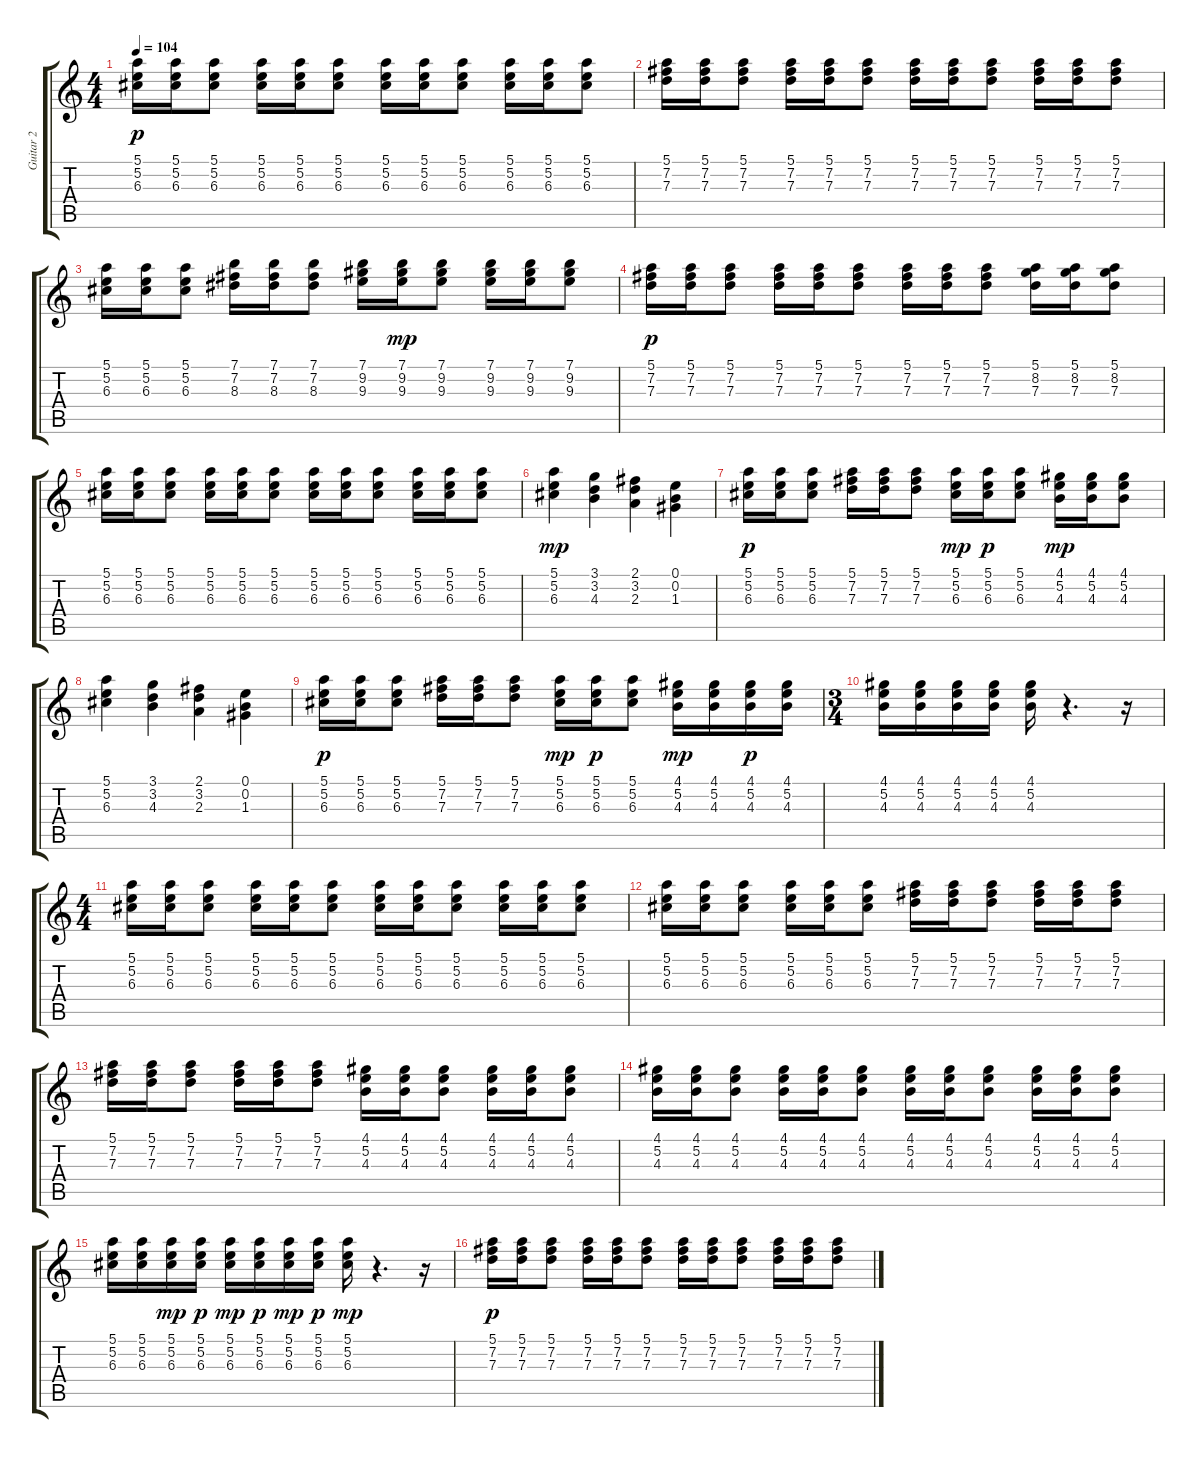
\track ("Guitar 2" "Guitar 2") {instrument acousticguitarsteel}
\staff {score tabs}
\tuning (E4 B3 G3 D3 A2 E2) {hide}
\ts (4 4)
\tempo 104
\clef g2
\ks c
(5.1 5.2 6.3).16{dy p} (5.1 5.2 6.3).16 (5.1 5.2 6.3).8 (5.1 5.2 6.3).16 (5.1 5.2 6.3).16 (5.1 5.2 6.3).8 (5.1 5.2 6.3).16 (5.1 5.2 6.3).16 (5.1 5.2 6.3).8 (5.1 5.2 6.3).16 (5.1 5.2 6.3).16 (5.1 5.2 6.3).8 |
(5.1 7.2 7.3).16 (5.1 7.2 7.3).16 (5.1 7.2 7.3).8 (5.1 7.2 7.3).16 (5.1 7.2 7.3).16 (5.1 7.2 7.3).8 (5.1 7.2 7.3).16 (5.1 7.2 7.3).16 (5.1 7.2 7.3).8 (5.1 7.2 7.3).16 (5.1 7.2 7.3).16 (5.1 7.2 7.3).8 |
(5.1 5.2 6.3).16 (5.1 5.2 6.3).16 (5.1 5.2 6.3).8 (7.1 7.2 8.3).16 (7.1 7.2 8.3).16 (7.1 7.2 8.3).8 (7.1 9.2 9.3).16 (7.1 9.2 9.3).16{dy mp} (7.1 9.2 9.3).8 (7.1 9.2 9.3).16 (7.1 9.2 9.3).16 (7.1 9.2 9.3).8 |
(5.1 7.2 7.3).16{dy p} (5.1 7.2 7.3).16 (5.1 7.2 7.3).8 (5.1 7.2 7.3).16 (5.1 7.2 7.3).16 (5.1 7.2 7.3).8 (5.1 7.2 7.3).16 (5.1 7.2 7.3).16 (5.1 7.2 7.3).8 (5.1 8.2 7.3).16 (5.1 8.2 7.3).16 (5.1 8.2 7.3).8 |
(5.1 5.2 6.3).16 (5.1 5.2 6.3).16 (5.1 5.2 6.3).8 (5.1 5.2 6.3).16 (5.1 5.2 6.3).16 (5.1 5.2 6.3).8 (5.1 5.2 6.3).16 (5.1 5.2 6.3).16 (5.1 5.2 6.3).8 (5.1 5.2 6.3).16 (5.1 5.2 6.3).16 (5.1 5.2 6.3).8 |
(5.1 5.2 6.3).4{dy mp} (3.1 3.2 4.3).4 (2.1 3.2 2.3).4 (0.1 0.2 1.3).4 |
(5.1 5.2 6.3).16{dy p} (5.1 5.2 6.3).16 (5.1 5.2 6.3).8 (5.1 7.2 7.3).16 (5.1 7.2 7.3).16 (5.1 7.2 7.3).8 (5.1 5.2 6.3).16{dy mp} (5.1 5.2 6.3).16{dy p} (5.1 5.2 6.3).8 (4.1 5.2 4.3).16{dy mp} (4.1 5.2 4.3).16 (4.1 5.2 4.3).8 |
(5.1 5.2 6.3).4 (3.1 3.2 4.3).4 (2.1 3.2 2.3).4 (0.1 0.2 1.3).4 |
(5.1 5.2 6.3).16{dy p} (5.1 5.2 6.3).16 (5.1 5.2 6.3).8 (5.1 7.2 7.3).16 (5.1 7.2 7.3).16 (5.1 7.2 7.3).8 (5.1 5.2 6.3).16{dy mp} (5.1 5.2 6.3).16{dy p} (5.1 5.2 6.3).8 (4.1 5.2 4.3).16{dy mp} (4.1 5.2 4.3).16 (4.1 5.2 4.3).16{dy p} (4.1 5.2 4.3).16 |
\ts (3 4)
(4.1 5.2 4.3).16 (4.1 5.2 4.3).16 (4.1 5.2 4.3).16 (4.1 5.2 4.3).16 (4.1 5.2 4.3).16 r.4{d} r.16 |
\ts (4 4)
(5.1 5.2 6.3).16 (5.1 5.2 6.3).16 (5.1 5.2 6.3).8 (5.1 5.2 6.3).16 (5.1 5.2 6.3).16 (5.1 5.2 6.3).8 (5.1 5.2 6.3).16 (5.1 5.2 6.3).16 (5.1 5.2 6.3).8 (5.1 5.2 6.3).16 (5.1 5.2 6.3).16 (5.1 5.2 6.3).8 |
(5.1 5.2 6.3).16 (5.1 5.2 6.3).16 (5.1 5.2 6.3).8 (5.1 5.2 6.3).16 (5.1 5.2 6.3).16 (5.1 5.2 6.3).8 (5.1 7.2 7.3).16 (5.1 7.2 7.3).16 (5.1 7.2 7.3).8 (5.1 7.2 7.3).16 (5.1 7.2 7.3).16 (5.1 7.2 7.3).8 |
(5.1 7.2 7.3).16 (5.1 7.2 7.3).16 (5.1 7.2 7.3).8 (5.1 7.2 7.3).16 (5.1 7.2 7.3).16 (5.1 7.2 7.3).8 (4.1 5.2 4.3).16 (4.1 5.2 4.3).16 (4.1 5.2 4.3).8 (4.1 5.2 4.3).16 (4.1 5.2 4.3).16 (4.1 5.2 4.3).8 |
(4.1 5.2 4.3).16 (4.1 5.2 4.3).16 (4.1 5.2 4.3).8 (4.1 5.2 4.3).16 (4.1 5.2 4.3).16 (4.1 5.2 4.3).8 (4.1 5.2 4.3).16 (4.1 5.2 4.3).16 (4.1 5.2 4.3).8 (4.1 5.2 4.3).16 (4.1 5.2 4.3).16 (4.1 5.2 4.3).8 |
(5.1 5.2 6.3).16 (5.1 5.2 6.3).16 (5.1 5.2 6.3).16{dy mp} (5.1 5.2 6.3).16{dy p} (5.1 5.2 6.3).16{dy mp} (5.1 5.2 6.3).16{dy p} (5.1 5.2 6.3).16{dy mp} (5.1 5.2 6.3).16{dy p} (5.1 5.2 6.3).16{dy mp} r.4{d} r.16 |
(5.1 7.2 7.3).16{dy p} (5.1 7.2 7.3).16 (5.1 7.2 7.3).8 (5.1 7.2 7.3).16 (5.1 7.2 7.3).16 (5.1 7.2 7.3).8 (5.1 7.2 7.3).16 (5.1 7.2 7.3).16 (5.1 7.2 7.3).8 (5.1 7.2 7.3).16 (5.1 7.2 7.3).16 (5.1 7.2 7.3).8
